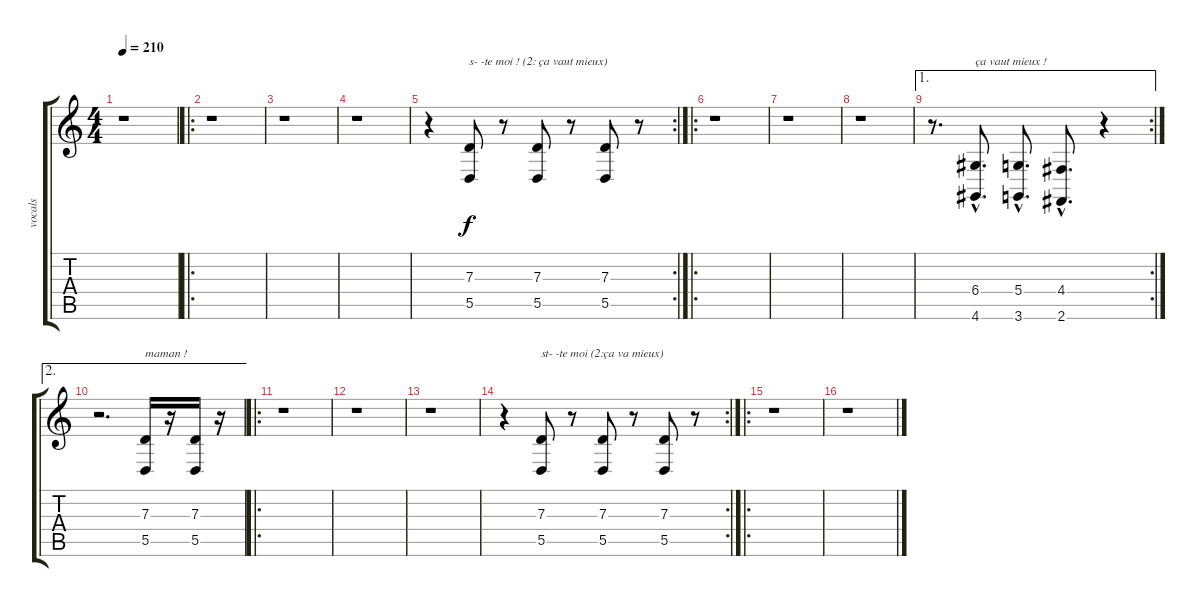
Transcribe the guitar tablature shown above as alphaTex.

\track ("vocals" "vocals") {instrument choiraahs}
\staff {score tabs}
\tuning (E4 B3 G3 D3 A2 E2) {hide}
\ts (4 4)
\tempo 210
\clef g2
\ks c
r.1{dy f instrument choiraahs} |
\ro
r.1 |
r.1 |
r.1 |
\rc 2
r.4 (7.3 5.5).8{txt "s- -te moi ! (2: ça vaut mieux)"} r.8 (7.3 5.5).8 r.8 (7.3 5.5).8 r.8 |
\ro
r.1 |
r.1 |
r.1 |
\ae 1
\rc 2
r.8{d} (6.4{hac} 4.6{hac}).8{d txt "ça vaut mieux !"} (5.4{hac} 3.6{hac}).8{d} (4.4{hac} 2.6{hac}).8{d} r.4 |
\ae 2
r.2{d} (7.3 5.5).16{txt "maman !"} r.16 (7.3 5.5).16 r.16 |
\ro
r.1 |
r.1 |
r.1 |
\rc 2
r.4 (7.3 5.5).8{txt "st- -te moi (2:ça va mieux)"} r.8 (7.3 5.5).8 r.8 (7.3 5.5).8 r.8 |
\ro
r.1 |
r.1
